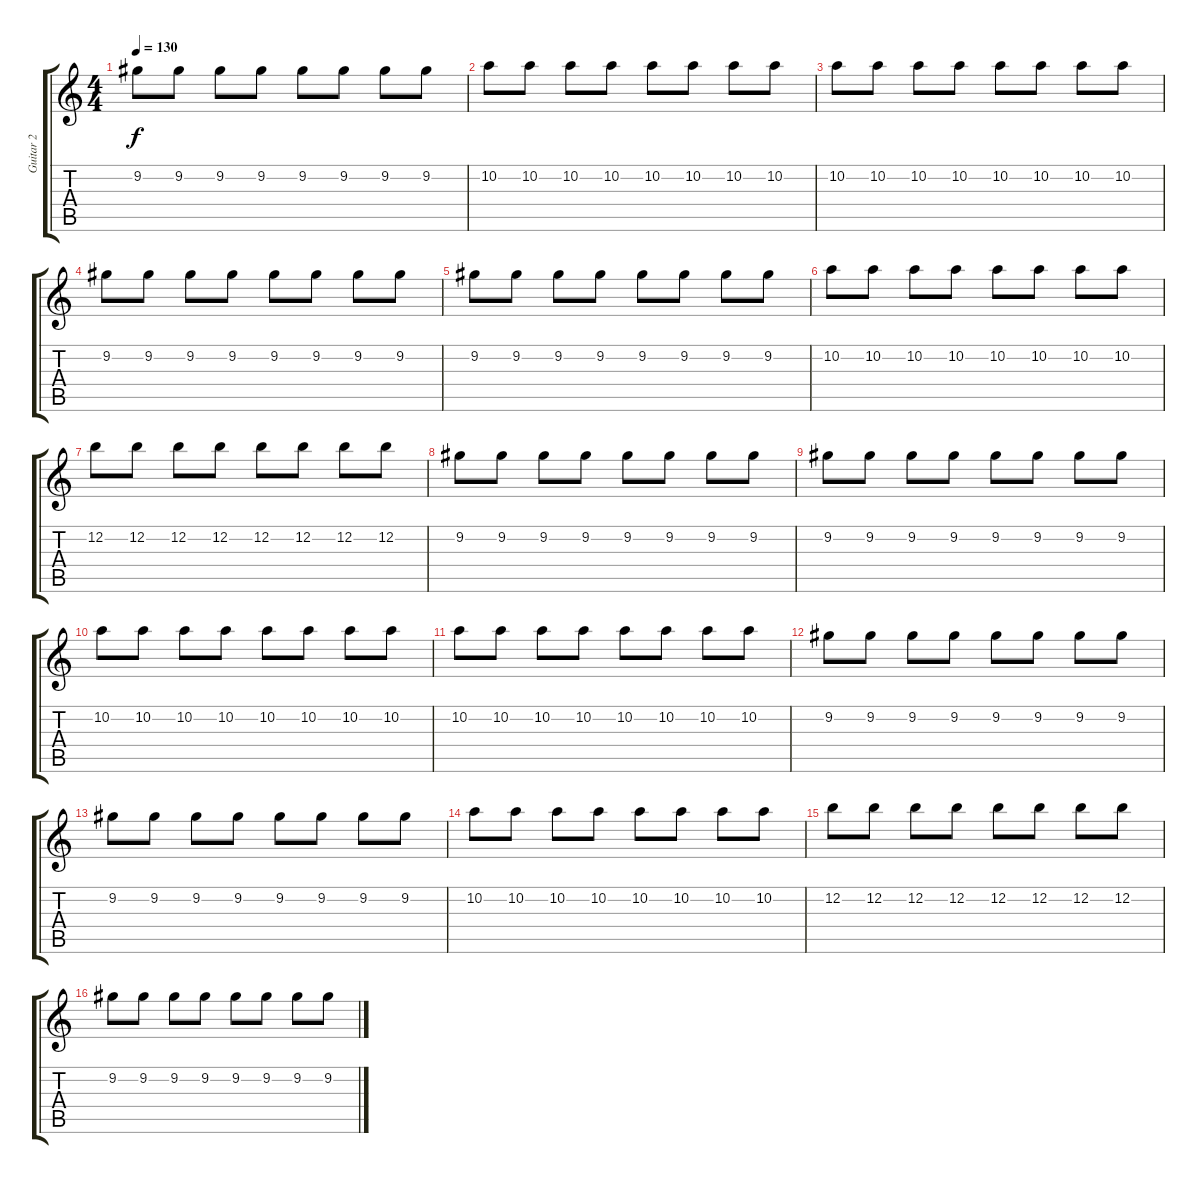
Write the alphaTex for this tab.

\track ("Guitar 2" "Guitar 2") {instrument acousticguitarsteel}
\staff {score tabs}
\tuning (E4 B3 G3 D3 A2 E2) {hide}
\ts (4 4)
\tempo 130
\clef g2
\ks c
9.2.8{dy f} 9.2.8 9.2.8 9.2.8 9.2.8 9.2.8 9.2.8 9.2.8 |
10.2.8 10.2.8 10.2.8 10.2.8 10.2.8 10.2.8 10.2.8 10.2.8 |
10.2.8 10.2.8 10.2.8 10.2.8 10.2.8 10.2.8 10.2.8 10.2.8 |
9.2.8 9.2.8 9.2.8 9.2.8 9.2.8 9.2.8 9.2.8 9.2.8 |
9.2.8 9.2.8 9.2.8 9.2.8 9.2.8 9.2.8 9.2.8 9.2.8 |
10.2.8 10.2.8 10.2.8 10.2.8 10.2.8 10.2.8 10.2.8 10.2.8 |
12.2.8 12.2.8 12.2.8 12.2.8 12.2.8 12.2.8 12.2.8 12.2.8 |
9.2.8 9.2.8 9.2.8 9.2.8 9.2.8 9.2.8 9.2.8 9.2.8 |
9.2.8 9.2.8 9.2.8 9.2.8 9.2.8 9.2.8 9.2.8 9.2.8 |
10.2.8 10.2.8 10.2.8 10.2.8 10.2.8 10.2.8 10.2.8 10.2.8 |
10.2.8 10.2.8 10.2.8 10.2.8 10.2.8 10.2.8 10.2.8 10.2.8 |
9.2.8 9.2.8 9.2.8 9.2.8 9.2.8 9.2.8 9.2.8 9.2.8 |
9.2.8 9.2.8 9.2.8 9.2.8 9.2.8 9.2.8 9.2.8 9.2.8 |
10.2.8 10.2.8 10.2.8 10.2.8 10.2.8 10.2.8 10.2.8 10.2.8 |
12.2.8 12.2.8 12.2.8 12.2.8 12.2.8 12.2.8 12.2.8 12.2.8 |
9.2.8 9.2.8 9.2.8 9.2.8 9.2.8 9.2.8 9.2.8 9.2.8
